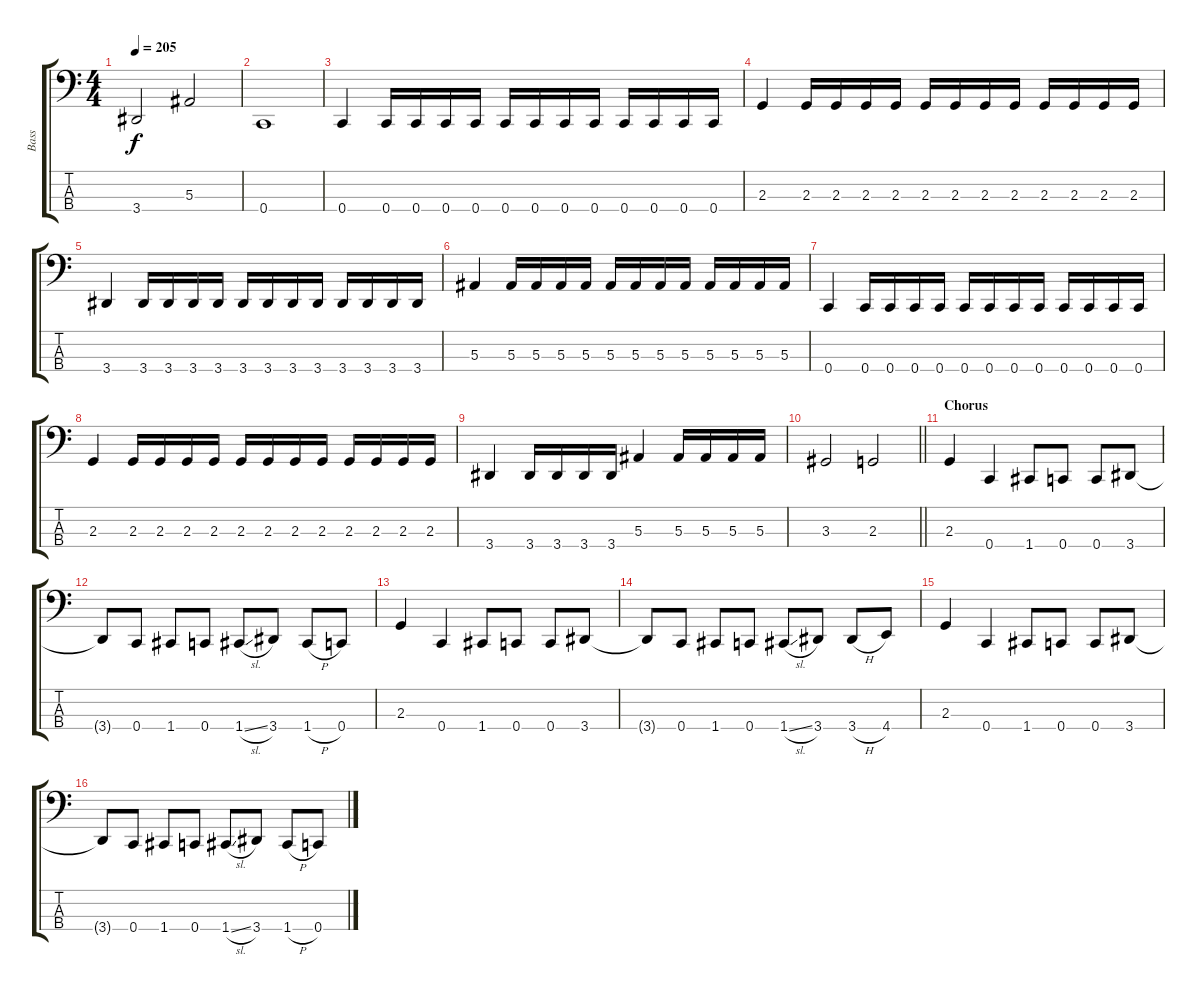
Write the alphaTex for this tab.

\track ("Bass" "Bass") {instrument electricbassfinger}
\staff {score tabs}
\tuning (Eb2 Bb1 F1 C1) {hide}
\ts (4 4)
\tempo 205
\clef f4
\ks c
3.4.2{dy f} 5.3.2 |
0.4.1 |
0.4.4 0.4.16 0.4.16 0.4.16 0.4.16 0.4.16 0.4.16 0.4.16 0.4.16 0.4.16 0.4.16 0.4.16 0.4.16 |
2.3.4 2.3.16 2.3.16 2.3.16 2.3.16 2.3.16 2.3.16 2.3.16 2.3.16 2.3.16 2.3.16 2.3.16 2.3.16 |
3.4.4 3.4.16 3.4.16 3.4.16 3.4.16 3.4.16 3.4.16 3.4.16 3.4.16 3.4.16 3.4.16 3.4.16 3.4.16 |
5.3.4 5.3.16 5.3.16 5.3.16 5.3.16 5.3.16 5.3.16 5.3.16 5.3.16 5.3.16 5.3.16 5.3.16 5.3.16 |
0.4.4 0.4.16 0.4.16 0.4.16 0.4.16 0.4.16 0.4.16 0.4.16 0.4.16 0.4.16 0.4.16 0.4.16 0.4.16 |
2.3.4 2.3.16 2.3.16 2.3.16 2.3.16 2.3.16 2.3.16 2.3.16 2.3.16 2.3.16 2.3.16 2.3.16 2.3.16 |
3.4.4 3.4.16 3.4.16 3.4.16 3.4.16 5.3.4 5.3.16 5.3.16 5.3.16 5.3.16 |
\barLineRight lightlight
3.3.2 2.3.2 |
\section ("" "Chorus")
2.3.4 0.4.4 1.4.8 0.4.8 0.4.8 3.4.8 |
3.4{t}.8 0.4.8 1.4.8 0.4.8 1.4{sl}.8 3.4.8 1.4{h}.8 0.4.8 |
2.3.4 0.4.4 1.4.8 0.4.8 0.4.8 3.4.8 |
3.4{t}.8 0.4.8 1.4.8 0.4.8 1.4{sl}.8 3.4.8 3.4{h}.8 4.4.8 |
2.3.4 0.4.4 1.4.8 0.4.8 0.4.8 3.4.8 |
3.4{t}.8 0.4.8 1.4.8 0.4.8 1.4{sl}.8 3.4.8 1.4{h}.8 0.4.8
